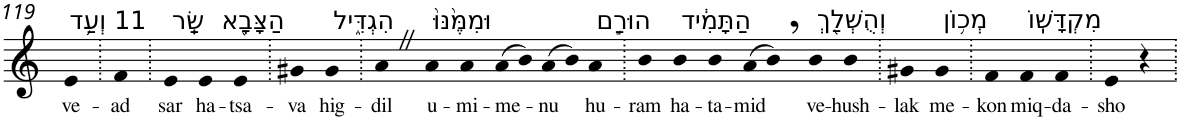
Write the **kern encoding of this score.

**kern	**text
*part1	*part1
*staff1	*staff1
*I"Piano	*
*I'Pno	*
!!LO:PB:g=z
*clefG2	*
*k[]	*
=119	=119
!LO:TX:a:t=11 וְעַ֥ד	!
!	!LO:LY:b
4e	ve-
=120.	=120.
!	!LO:LY:b
4f	-ad
=121.	=121.
!LO:TX:a:t=שַֽׂר	!
!	!LO:LY:b
4e	sar
!LO:TX:a:t=הַצָּבָ֖א	!
!	!LO:LY:b
4e	ha-
!	!LO:LY:b
4e	-tsa-
=122.	=122.
!	!LO:LY:b
4g#X	-va
!LO:TX:a:t=הִגְדִּ֑יל	!
!	!LO:LY:b
4g#	hig-
=123.	=123.
!	!LO:LY:b
4aZ	-dil
!LO:TX:a:t=וּמִמֶּ֙נּוּ֙	!
!	!LO:LY:b
4a	u-
!	!LO:LY:b
4a	-mi-
!	!LO:LY:b
(>8a	-me-
8b)	.
!	!LO:LY:b
(>8a	-nu
8b)	.
!LO:TX:a:t=הוּרַ֣ם	!
!	!LO:LY:b
4a	hu-
=124.	=124.
!	!LO:LY:b
4b	-ram
!LO:TX:a:t=הַתָּמִ֔יד	!
!	!LO:LY:b
4b	ha-
!	!LO:LY:b
4b	-ta-
!	!LO:LY:b
(>8a	-mid
8b,)	.
!LO:TX:a:t=וְהֻשְׁלַ֖ךְ	!
!	!LO:LY:b
4b	ve-
!	!LO:LY:b
4b	-hush-
=125.	=125.
!	!LO:LY:b
4g#X	-lak
!LO:TX:a:t=מְכ֥וֹן	!
!	!LO:LY:b
4g#	me-
=126.	=126.
!	!LO:LY:b
4f	-kon
!LO:TX:a:t=מִקְדָּשֽׁוֹ	!
!	!LO:LY:b
4f	miq-
!	!LO:LY:b
4f	-da-
=127.	=127.
!	!LO:LY:b
4e	-sho
4r	.
=.	=.
*-	*-
